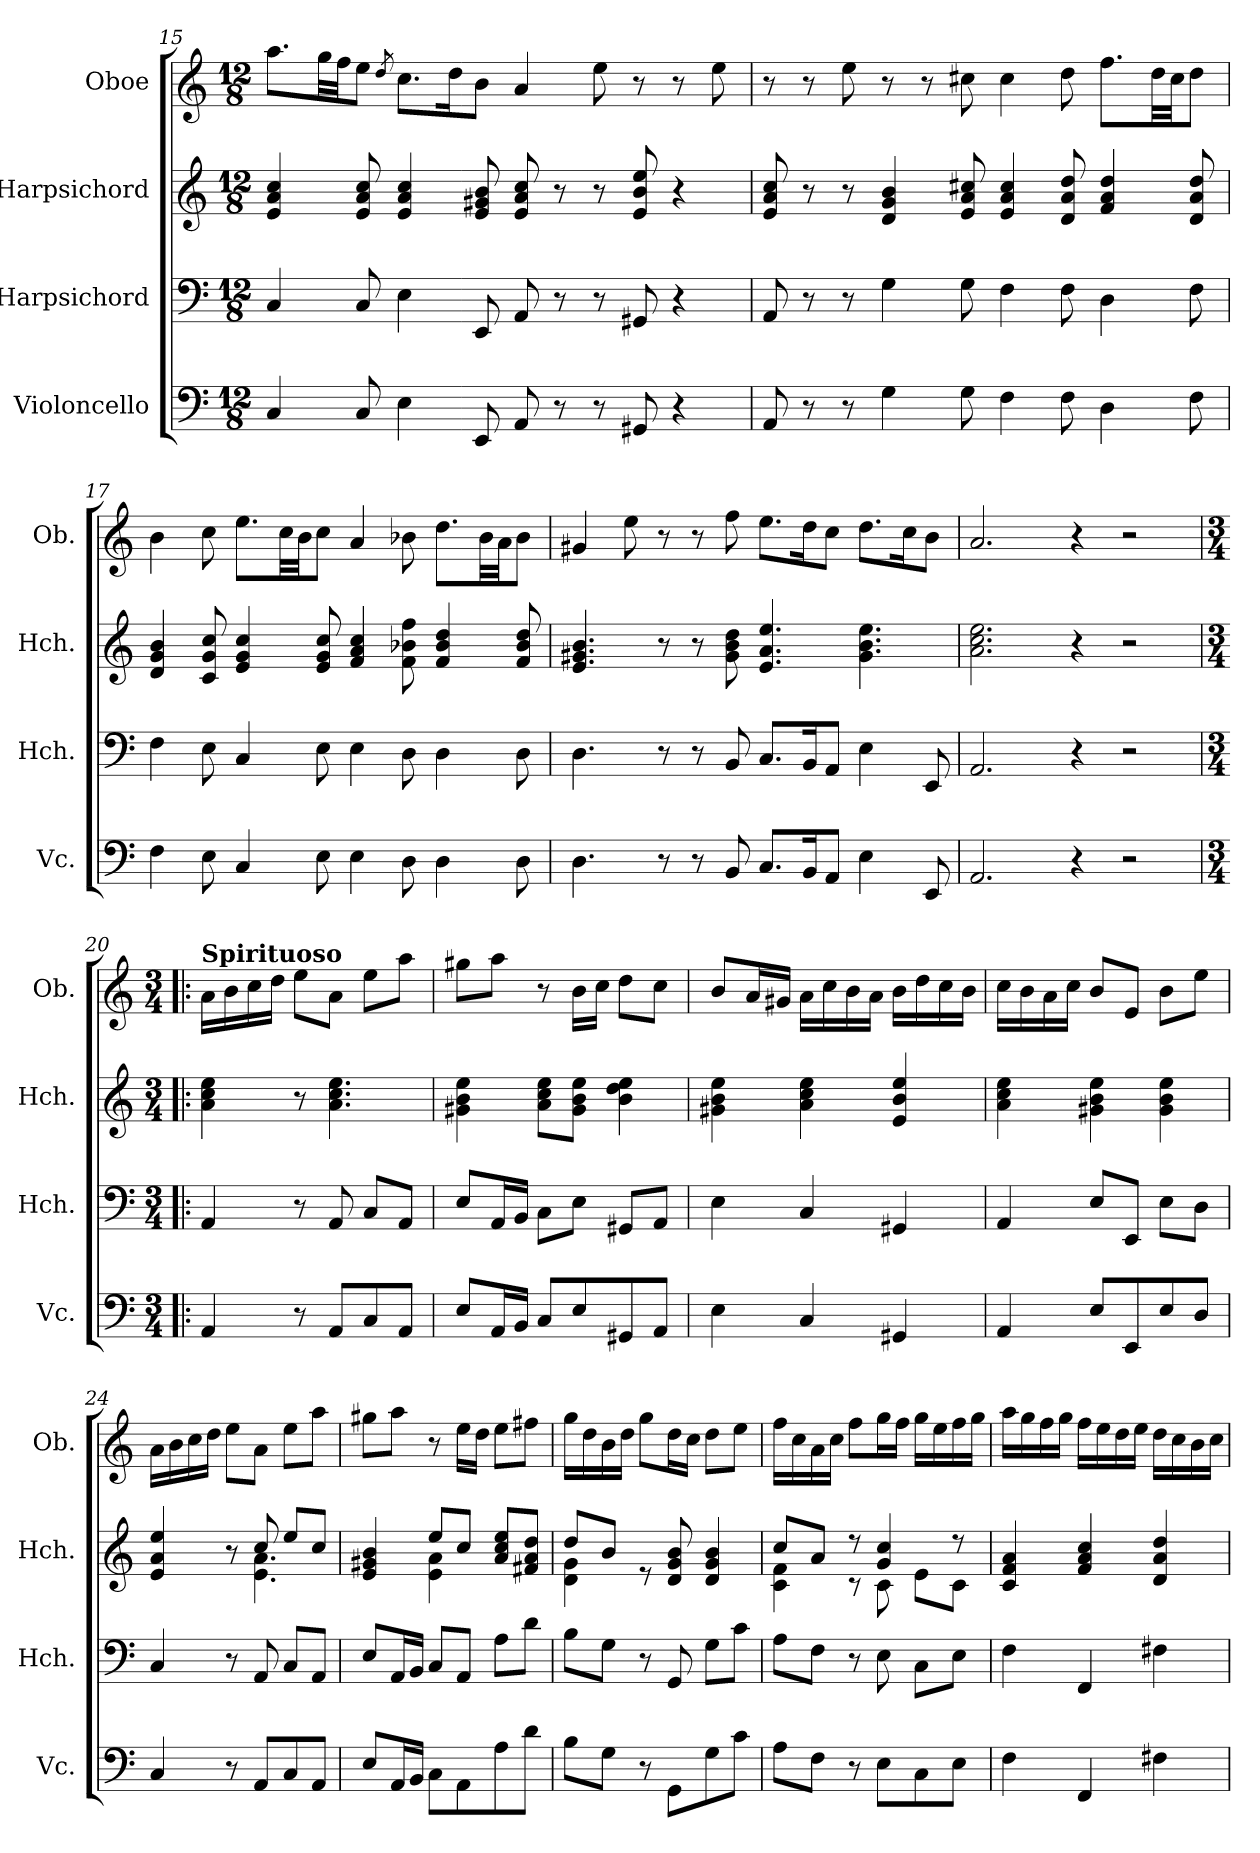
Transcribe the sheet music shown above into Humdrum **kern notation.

**kern	**kern	**kern	**kern
*part4	*part3	*part2	*part1
*staff4	*staff3	*staff2	*staff1
*I"Violoncello	*I"Harpsichord	*I"Harpsichord	*I"Oboe
*I'Vc.	*I'Hch.	*I'Hch.	*I'Ob.
!!LO:LB:g=z
*clefF4	*clefF4	*clefG2	*clefG2
*k[]	*k[]	*k[]	*k[]
*M12/8	*M12/8	*M12/8	*M12/8
=15	=15	=15	=15
4C/	4C/	4e/ 4a/ 4cc/	8.aa\L
.	.	.	32gg\LL
.	.	.	32ff\JJ
8C/	8C/	8e/ 8a/ 8cc/	8ee\J
.	.	.	8qdd/
4E\	4E\	4e/ 4a/ 4cc/	8.cc\L
.	.	.	16dd\K
8EE/	8EE/	8e/ 8g#X/ 8b/	8b\J
8AA/	8AA/	8e/ 8a/ 8cc/	4a/
8r	8r	8r	.
8r	8r	8r	8ee\
8GG#X/	8GG#X/	8e/ 8b/ 8ee/	8r
4r	4r	4r	8r
.	.	.	8ee\
=16	=16	=16	=16
8AA/	8AA/	8e/ 8a/ 8cc/	8r
8r	8r	8r	8r
8r	8r	8r	8ee\
4G\	4G\	4d/ 4g/ 4b/	8r
.	.	.	8r
8G\	8G\	8e/ 8a/ 8cc#X/	8cc#X\
4F\	4F\	4e/ 4a/ 4cc#/	4cc#\
8F\	8F\	8d/ 8a/ 8dd/	8dd\
4D\	4D\	4f/ 4a/ 4dd/	8.ff\L
.	.	.	32dd\LL
.	.	.	32cc#\JJ
8F\	8F\	8d/ 8a/ 8dd/	8dd\J
!!LO:LB:g=z
=17	=17	=17	=17
4F\	4F\	4d/ 4g/ 4b/	4b\
8E\	8E\	8c/ 8g/ 8cc/	8cc\
4C/	4C/	4e/ 4g/ 4cc/	8.ee\L
.	.	.	32cc\LL
.	.	.	32b\JJ
8E\	8E\	8e/ 8g/ 8cc/	8cc\J
4E\	4E\	4f/ 4a/ 4cc/	4a/
8D\	8D\	8f\ 8b-X\ 8ff\	8b-X\
4D\	4D\	4f/ 4b-/ 4dd/	8.dd\L
.	.	.	32b-\LL
.	.	.	32a\JJ
8D\	8D\	8f/ 8b-/ 8dd/	8b-\J
=18	=18	=18	=18
4.D\	4.D\	4.e/ 4.g#X/ 4.b/	4g#X/
.	.	.	8ee\
8r	8r	8r	8r
8r	8r	8r	8r
8BB/	8BB/	8g#\ 8b\ 8dd\	8ff\
8.C/L	8.C/L	4.e/ 4.a/ 4.ee/	8.ee\L
16BB/K	16BB/K	.	16dd\K
8AA/J	8AA/J	.	8cc\J
4E\	4E\	4.g#\ 4.b\ 4.ee\	8.dd\L
.	.	.	16cc\K
8EE/	8EE/	.	8b\J
=19	=19	=19	=19
2.AA/	2.AA/	2.a\ 2.cc\ 2.ee\	2.a/
4r	4r	4r	4r
2r	2r	2r	2r
=20!|:	=20!|:	=20!|:	=20!|:
*M3/4	*M3/4	*M3/4	*M3/4
*	*	*	*MM90
!	!	!	!LO:TX:a:B:t=Spirituoso
4AA/	4AA/	4a\ 4cc\ 4ee\	16a\LL
.	.	.	16b\
.	.	.	16cc\
.	.	.	16dd\JJ
8r	8r	8r	8ee\L
8AA/L	8AA/	4.a\ 4.cc\ 4.ee\	8a\J
8C/	8C/L	.	8ee\L
8AA/J	8AA/J	.	8aa\J
!!LO:PB:g=z
=21	=21	=21	=21
8E/L	8E/L	4g#X\ 4b\ 4ee\	8gg#X\L
16AA/L	16AA/L	.	8aa\J
16BB/JJ	16BB/JJ	.	.
8C/L	8C\L	8a\ 8cc\ 8ee\L	8r
8E/	8E\J	8g#\ 8b\ 8ee\J	16b\LL
.	.	.	16cc\JJ
8GG#X/	8GG#X/L	4b\ 4dd\ 4ee\	8dd\L
8AA/J	8AA/J	.	8cc\J
=22	=22	=22	=22
4E\	4E\	4g#X\ 4b\ 4ee\	8b/L
.	.	.	16a/L
.	.	.	16g#X/JJ
4C/	4C/	4a\ 4cc\ 4ee\	16a\LL
.	.	.	16cc\
.	.	.	16b\
.	.	.	16a\JJ
4GG#X/	4GG#X/	4e/ 4b/ 4ee/	16b\LL
.	.	.	16dd\
.	.	.	16cc\
.	.	.	16b\JJ
=23	=23	=23	=23
4AA/	4AA/	4a\ 4cc\ 4ee\	16cc\LL
.	.	.	16b\
.	.	.	16a\
.	.	.	16cc\JJ
8E/L	8E/L	4g#X\ 4b\ 4ee\	8b/L
8EE/	8EE/J	.	8e/J
8E/	8E\L	4g#\ 4b\ 4ee\	8b\L
8D/J	8D\J	.	8ee\J
=24	=24	=24	=24
*	*	*^	*
4C/	4C/	4e/ 4a/ 4ee/	4.ryy	16a\LL
.	.	.	.	16b\
.	.	.	.	16cc\
.	.	.	.	16dd\JJ
8r	8r	8r	.	8ee\L
8AA/L	8AA/	8cc/	4.e\ 4.a\	8a\J
8C/	8C/L	8ee/L	.	8ee\L
8AA/J	8AA/J	8cc/J	.	8aa\J
!!LO:LB:g=z
=25	=25	=25	=25	=25
8E/L	8E/L	4e/ 4g#X/ 4b/	4ryy	8gg#X\L
16AA/L	16AA/L	.	.	8aa\J
16BB/JJ	16BB/JJ	.	.	.
8C\L	8C/L	8ee/L	4e\ 4a\	8r
8AA\	8AA/J	8cc/J	.	16ee\LL
.	.	.	.	16dd\JJ
8A\	8A\L	8a/ 8cc/ 8ee/L	4ryy	8ee\L
8d\J	8d\J	8f#X/ 8a/ 8dd/J	.	8ff#X\J
=26	=26	=26	=26	=26
8B\L	8B\L	8dd/L	4d\ 4g\	16gg\LL
.	.	.	.	16dd\
8G\J	8G\J	8b/J	.	16b\
.	.	.	.	16dd\JJ
8r	8r	8re	2ryy	8gg\L
8GG\L	8GG/	8d/ 8g/ 8b/	.	16dd\L
.	.	.	.	16cc\JJ
8G\	8G\L	4d/ 4g/ 4b/	.	8dd\L
8c\J	8c\J	.	.	8ee\J
=27	=27	=27	=27	=27
8A\L	8A\L	8cc/L	4c\ 4f\	16ff\LL
.	.	.	.	16cc\
8F\J	8F\J	8a/J	.	16a\
.	.	.	.	16cc\JJ
8r	8r	8r	8r	8ff\L
8E\L	8E\	4g/ 4cc/	8c\	16gg\L
.	.	.	.	16ff\JJ
8C\	8C\L	.	8e\L	16gg\LL
.	.	.	.	16ee\
8E\J	8E\J	8r	8c\J	16ff\
.	.	.	.	16gg\JJ
*	*	*v	*v	*
=28	=28	=28	=28
4F\	4F\	4c/ 4f/ 4a/	16aa\LL
.	.	.	16gg\
.	.	.	16ff\
.	.	.	16gg\JJ
4FF/	4FF/	4f/ 4a/ 4cc/	16ff\LL
.	.	.	16ee\
.	.	.	16dd\
.	.	.	16ee\JJ
4F#X\	4F#X\	4d/ 4a/ 4dd/	16dd\LL
.	.	.	16cc\
.	.	.	16b\
.	.	.	16cc\JJ
=	=	=	=
*-	*-	*-	*-
